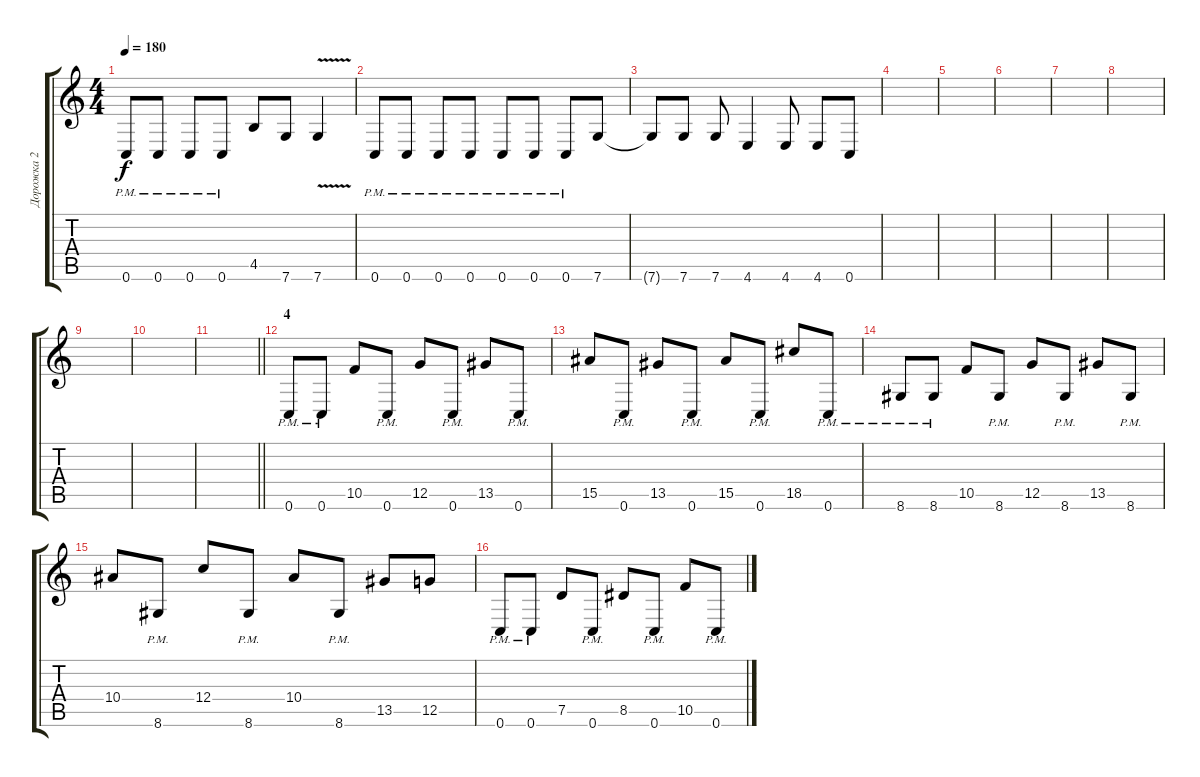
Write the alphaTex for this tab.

\track ("Дорожка 2" "Дорожка 2") {instrument distortionguitar}
\staff {score tabs}
\tuning (D4 A3 F3 C3 G2 C2) {hide}
\ts (4 4)
\tempo 180
\clef g2
\ks c
0.6{pm}.8{dy f} 0.6{pm}.8 0.6{pm}.8 0.6{pm}.8 4.5.8 7.6.8 7.6{v}.4 |
0.6{pm}.8 0.6{pm}.8 0.6{pm}.8 0.6{pm}.8 0.6{pm}.8 0.6{pm}.8 0.6{pm}.8 7.6.8 |
7.6{t}.8 7.6.8 7.6.8 4.6.4 4.6.8 4.6.8 0.6.8 |
|
|
|
|
|
|
|
\barLineRight lightlight
|
\section ("" "4")
0.6{pm}.8 0.6{pm}.8 10.5.8 0.6{pm}.8 12.5.8 0.6{pm}.8 13.5.8 0.6{pm}.8 |
15.5.8 0.6{pm}.8 13.5.8 0.6{pm}.8 15.5.8 0.6{pm}.8 18.5.8 0.6{pm}.8 |
8.6{pm}.8 8.6{pm}.8 10.5.8 8.6{pm}.8 12.5.8 8.6{pm}.8 13.5.8 8.6{pm}.8 |
10.4.8 8.6{pm}.8 12.4.8 8.6{pm}.8 10.4.8 8.6{pm}.8 13.5.8 12.5.8 |
0.6{pm}.8 0.6{pm}.8 7.5.8 0.6{pm}.8 8.5.8 0.6{pm}.8 10.5.8 0.6{pm}.8
